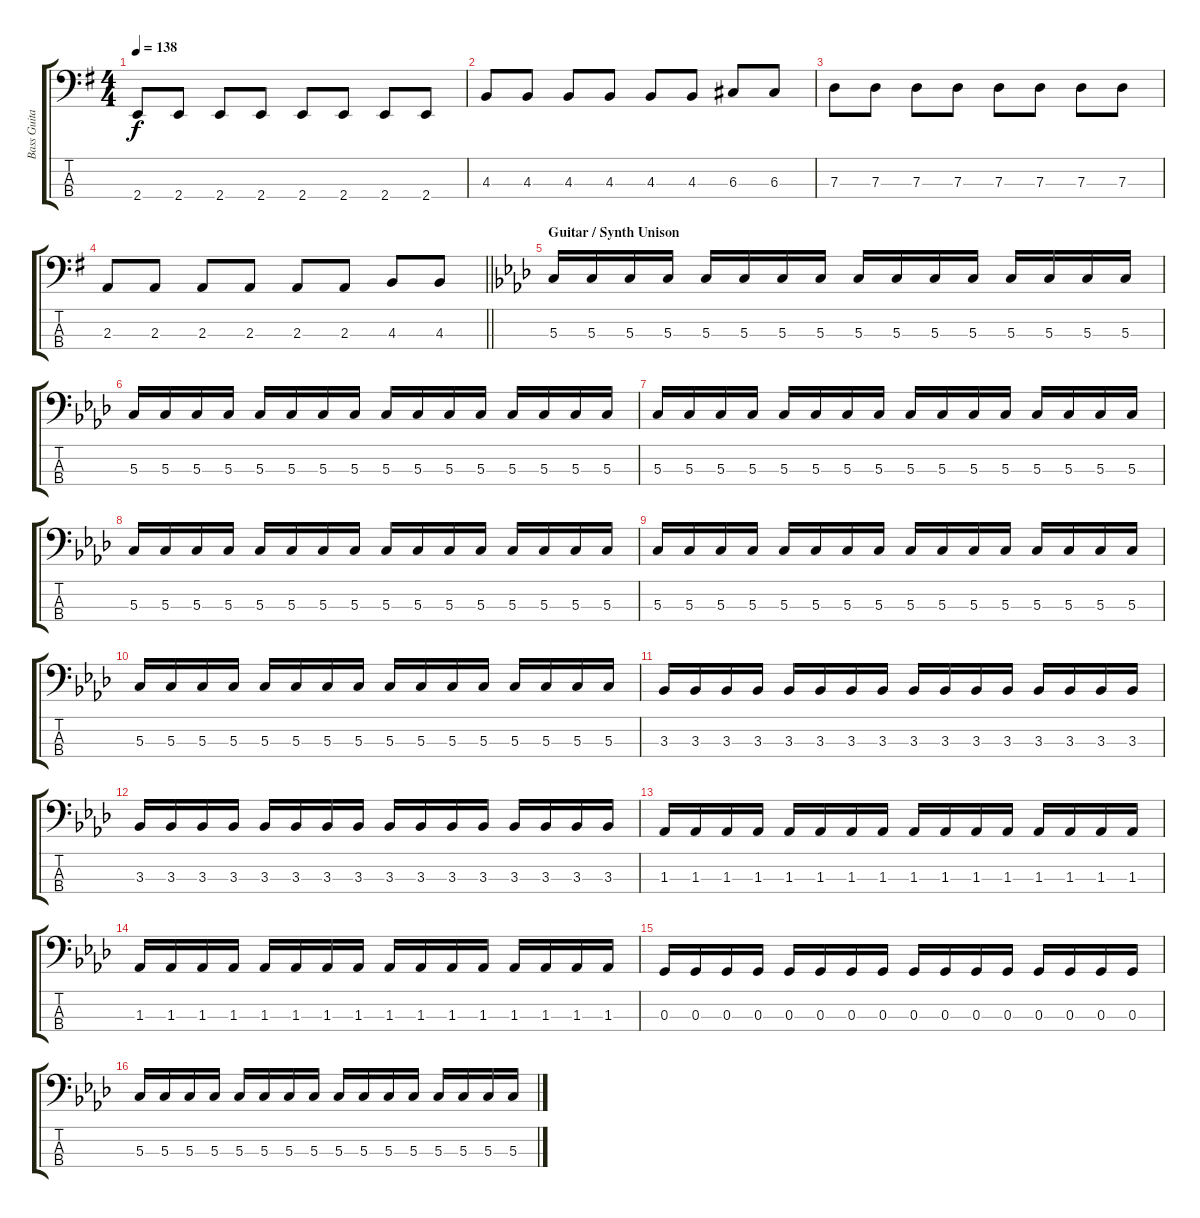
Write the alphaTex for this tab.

\track ("Bass Guitar" "Bass Guita") {instrument electricbassfinger}
\staff {score tabs}
\tuning (F2 C2 G1 D1) {hide}
\ts (4 4)
\tempo 138
\clef f4
\ks eminor
2.4.8{dy f} 2.4.8 2.4.8 2.4.8 2.4.8 2.4.8 2.4.8 2.4.8 |
4.3.8 4.3.8 4.3.8 4.3.8 4.3.8 4.3.8 6.3.8 6.3.8 |
7.3.8 7.3.8 7.3.8 7.3.8 7.3.8 7.3.8 7.3.8 7.3.8 |
\barLineRight lightlight
2.3.8 2.3.8 2.3.8 2.3.8 2.3.8 2.3.8 4.3.8 4.3.8 |
\section ("" "Guitar / Synth Unison")
\ks fminor
5.3.16 5.3.16 5.3.16 5.3.16 5.3.16 5.3.16 5.3.16 5.3.16 5.3.16 5.3.16 5.3.16 5.3.16 5.3.16 5.3.16 5.3.16 5.3.16 |
5.3.16 5.3.16 5.3.16 5.3.16 5.3.16 5.3.16 5.3.16 5.3.16 5.3.16 5.3.16 5.3.16 5.3.16 5.3.16 5.3.16 5.3.16 5.3.16 |
5.3.16 5.3.16 5.3.16 5.3.16 5.3.16 5.3.16 5.3.16 5.3.16 5.3.16 5.3.16 5.3.16 5.3.16 5.3.16 5.3.16 5.3.16 5.3.16 |
5.3.16 5.3.16 5.3.16 5.3.16 5.3.16 5.3.16 5.3.16 5.3.16 5.3.16 5.3.16 5.3.16 5.3.16 5.3.16 5.3.16 5.3.16 5.3.16 |
5.3.16 5.3.16 5.3.16 5.3.16 5.3.16 5.3.16 5.3.16 5.3.16 5.3.16 5.3.16 5.3.16 5.3.16 5.3.16 5.3.16 5.3.16 5.3.16 |
5.3.16 5.3.16 5.3.16 5.3.16 5.3.16 5.3.16 5.3.16 5.3.16 5.3.16 5.3.16 5.3.16 5.3.16 5.3.16 5.3.16 5.3.16 5.3.16 |
3.3.16 3.3.16 3.3.16 3.3.16 3.3.16 3.3.16 3.3.16 3.3.16 3.3.16 3.3.16 3.3.16 3.3.16 3.3.16 3.3.16 3.3.16 3.3.16 |
3.3.16 3.3.16 3.3.16 3.3.16 3.3.16 3.3.16 3.3.16 3.3.16 3.3.16 3.3.16 3.3.16 3.3.16 3.3.16 3.3.16 3.3.16 3.3.16 |
1.3.16 1.3.16 1.3.16 1.3.16 1.3.16 1.3.16 1.3.16 1.3.16 1.3.16 1.3.16 1.3.16 1.3.16 1.3.16 1.3.16 1.3.16 1.3.16 |
1.3.16 1.3.16 1.3.16 1.3.16 1.3.16 1.3.16 1.3.16 1.3.16 1.3.16 1.3.16 1.3.16 1.3.16 1.3.16 1.3.16 1.3.16 1.3.16 |
0.3.16 0.3.16 0.3.16 0.3.16 0.3.16 0.3.16 0.3.16 0.3.16 0.3.16 0.3.16 0.3.16 0.3.16 0.3.16 0.3.16 0.3.16 0.3.16 |
5.3.16 5.3.16 5.3.16 5.3.16 5.3.16 5.3.16 5.3.16 5.3.16 5.3.16 5.3.16 5.3.16 5.3.16 5.3.16 5.3.16 5.3.16 5.3.16
